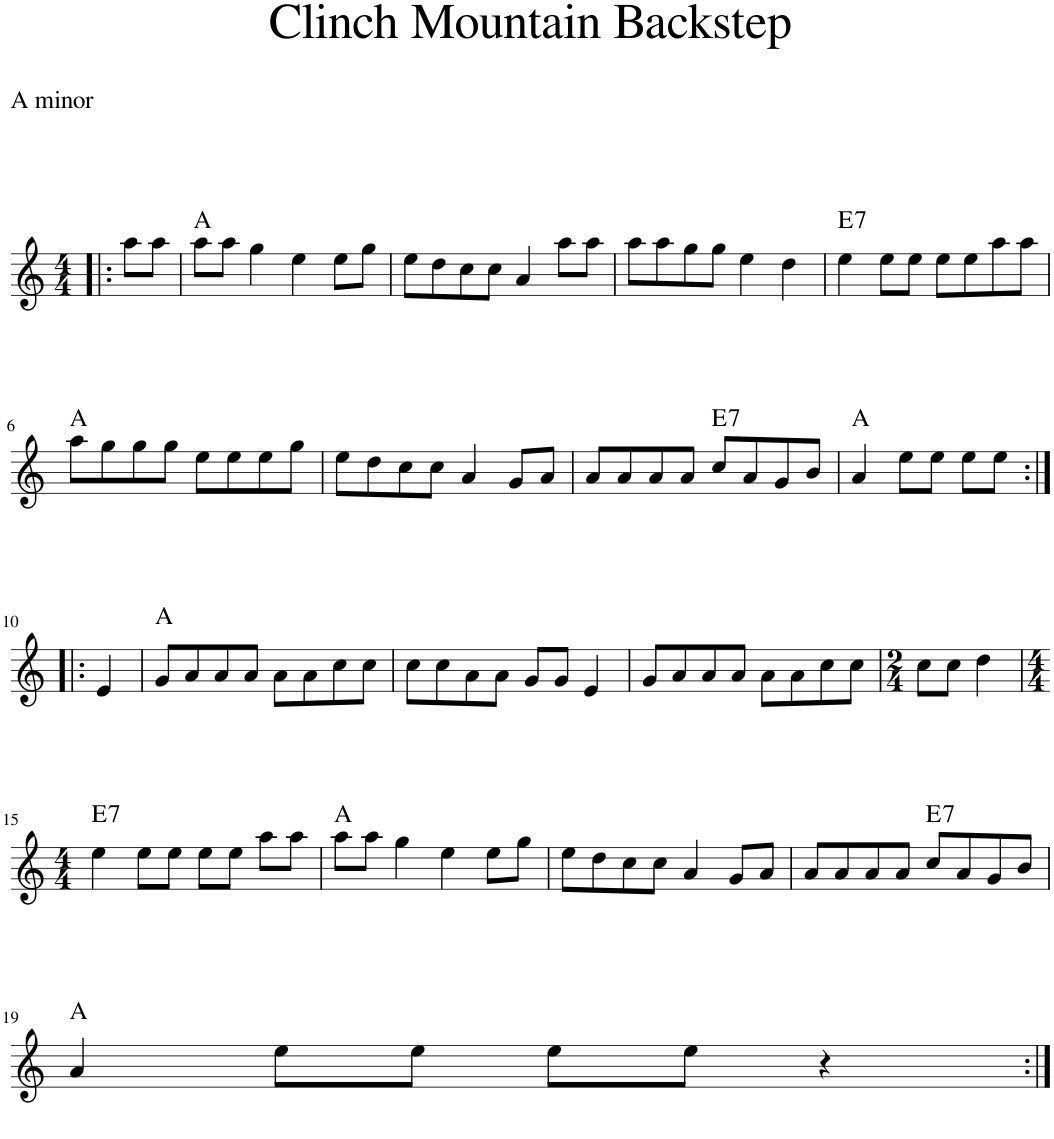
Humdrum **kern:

**kern	**harte
*part1	*part1
*staff1	*
*I"Piano	*
*I'Pno	*
*clefG2	*
*k[]	*
*M4/4	*
=1!|:	=1!|:
8aa\L	.
8aa\J	.
=2	=2
8aa\L	A:maj
8aa\J	.
4gg\	.
4ee\	.
8ee\L	.
8gg\J	.
=3	=3
8ee\L	.
8dd\	.
8ccn\	.
8cc\J	.
4a/	.
8aa\L	.
8aa\J	.
=4	=4
8aa\L	.
8aa\	.
8gg\	.
8gg\J	.
4ee\	.
4dd\	.
=5	=5
!	!LO:H:kt=7
4ee\	E:7
8ee\L	.
8ee\J	.
8ee\L	.
8ee\	.
8aa\	.
8aa\J	.
!!LO:LB:g=z
=6	=6
8aa\L	A:maj
8ggn\	.
8gg\	.
8gg\J	.
8ee\L	.
8ee\	.
8ee\	.
8gg\J	.
=7	=7
8ee\L	.
8dd\	.
8ccn\	.
8cc\J	.
4a/	.
8g/L	.
8a/J	.
=8	=8
8a/L	.
8a/	.
8a/	.
8a/J	.
!	!LO:H:kt=7
8cc/L	E:7
8a/	.
8gn/	.
8b/J	.
=9	=9
4a/	A:maj
8ee\L	.
8ee\J	.
8ee\L	.
8ee\J	.
!!LO:LB:g=z
=10:|!|:	=10:|!|:
4e/	.
=11	=11
8g/L	A:maj
8a/	.
8a/	.
8a/J	.
8a\L	.
8a\	.
8ccn\	.
8cc\J	.
=12	=12
8cc\L	.
8cc\	.
8a\	.
8a\J	.
8g/L	.
8g/J	.
4e/	.
=13	=13
8g/L	.
8a/	.
8a/	.
8a/J	.
8a\L	.
8a\	.
8cc\	.
8cc\J	.
=14	=14
*M2/4	*
8cc\L	.
8cc\J	.
4dd\	.
!!LO:LB:g=z
=15	=15
*M4/4	*
!	!LO:H:kt=7
4ee\	E:7
8ee\L	.
8ee\J	.
8ee\L	.
8ee\J	.
8aa\L	.
8aa\J	.
=16	=16
8aa\L	A:maj
8aa\J	.
4ggn\	.
4ee\	.
8ee\L	.
8gg\J	.
=17	=17
8ee\L	.
8dd\	.
8ccn\	.
8cc\J	.
4a/	.
8g/L	.
8a/J	.
=18	=18
8a/L	.
8a/	.
8a/	.
8a/J	.
!	!LO:H:kt=7
8cc/L	E:7
8a/	.
8gn/	.
8b/J	.
!!LO:LB:g=z
=19	=19
4a/	A:maj
8ee\L	.
8ee\J	.
8ee\L	.
8ee\J	.
4r	.
=:|!	=:|!
*-	*-
